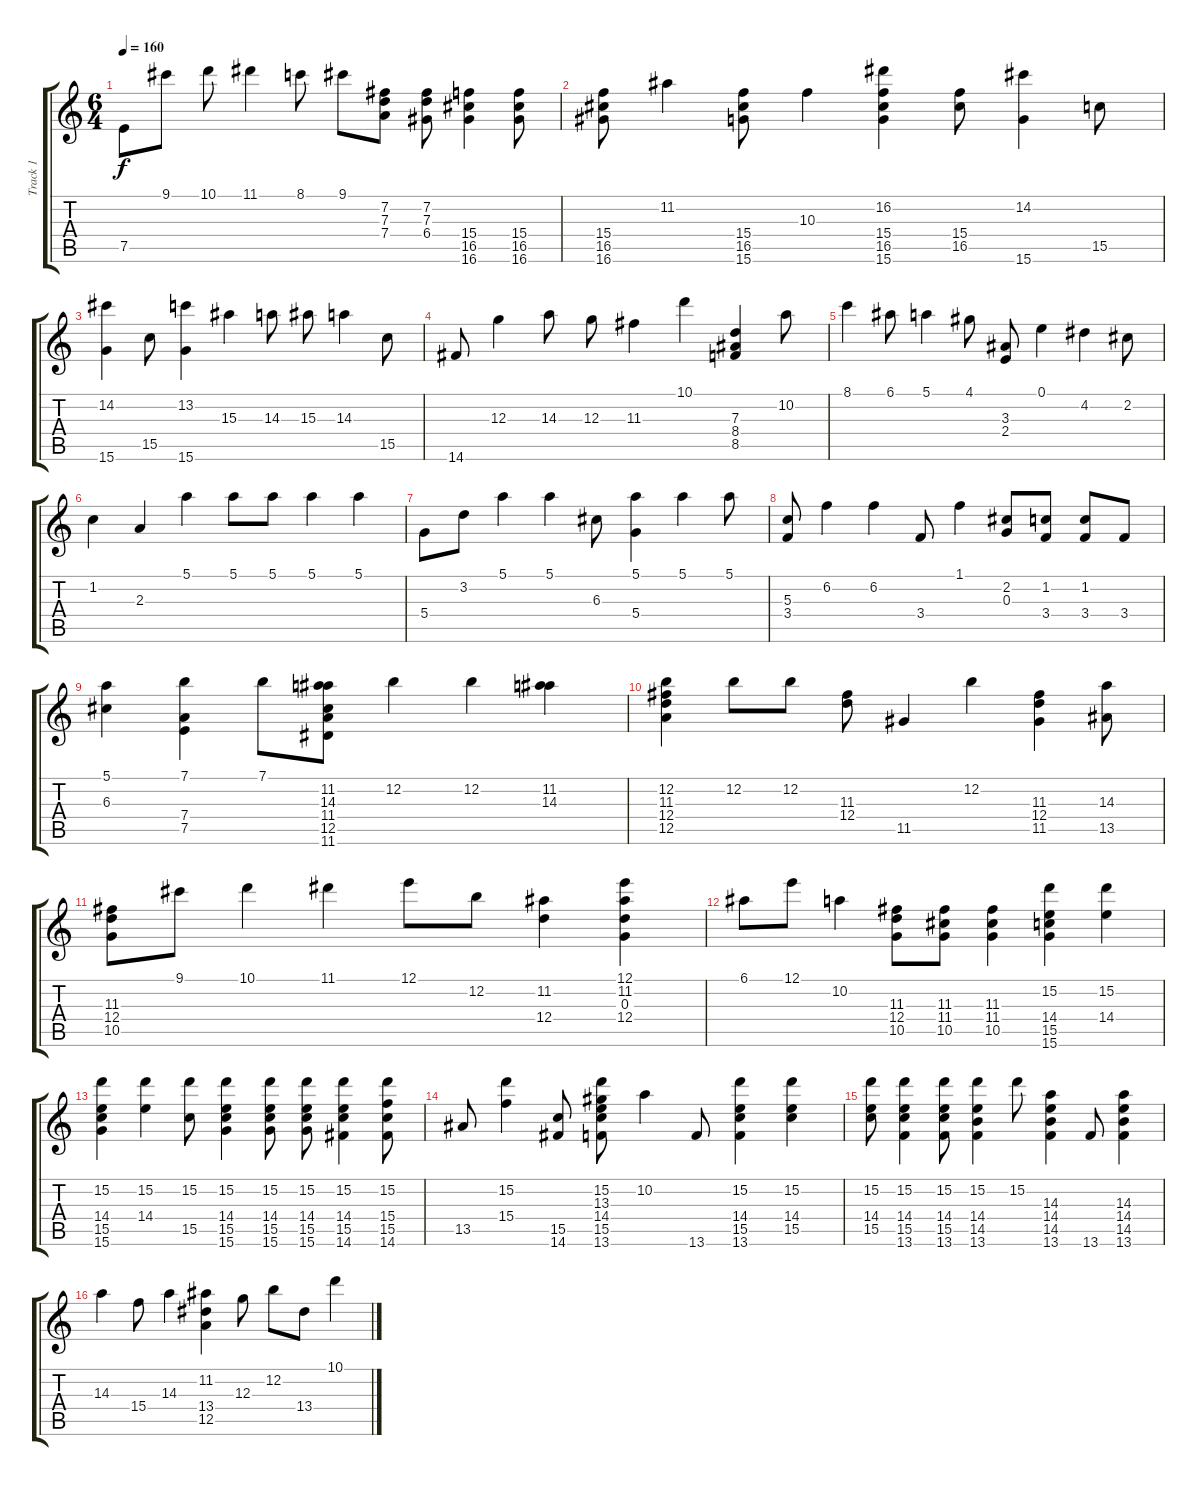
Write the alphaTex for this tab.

\track ("Track 1" "Track 1") {instrument acousticguitarnylon}
\staff {score tabs}
\tuning (E4 B3 G3 D3 A2 E2) {hide}
\ts (6 4)
\tempo 160
\clef g2
\ks c
7.5.8{dy f} 9.1.8 10.1.8 11.1.4 8.1.8 9.1.8 (7.2 7.3 7.4).8 (7.2 7.3 6.4).8 (15.4 16.5 16.6).4 (15.4 16.5 16.6).8 |
(15.4 16.5 16.6).8 11.2.4 (15.4 16.5 15.6).8 10.3.4 (16.2 15.4 16.5 15.6).4 (15.4 16.5).8 (14.2 15.6).4 15.5.8 |
(14.2 15.6).4 15.5.8 (13.2 15.6).4 15.3.4 14.3.8 15.3.8 14.3.4 15.5.8 |
14.6.8 12.3.4 14.3.8 12.3.8 11.3.4 10.1.4 (7.3 8.4 8.5).4 10.2.8 |
8.1.4 6.1.8 5.1.4 4.1.8 (3.3 2.4).8 0.1.4 4.2.4 2.2.8 |
1.2.4 2.3.4 5.1.4 5.1.8 5.1.8 5.1.4 5.1.4 |
5.4.8 3.2.8 5.1.4 5.1.4 6.3.8 (5.1 5.4).4 5.1.4 5.1.8 |
(5.3 3.4).8 6.2.4 6.2.4 3.4.8 1.1.4 (2.2 0.3).8 (1.2 3.4).8 (1.2 3.4).8 3.4.8 |
(5.1 6.3).4 (7.1 7.4 7.5).4 7.1.8 (11.2 14.3 11.4 12.5 11.6).8 12.2.4 12.2.4 (11.2 14.3).4 |
(12.2 11.3 12.4 12.5).4 12.2.8 12.2.8 (11.3 12.4).8 11.5.4 12.2.4 (11.3 12.4 11.5).4 (14.3 13.5).8 |
(11.3 12.4 10.5).8 9.1.8 10.1.4 11.1.4 12.1.8 12.2.8 (11.2 12.4).4 (12.1 11.2 0.3 12.4).4 |
6.1.8 12.1.8 10.2.4 (11.3 12.4 10.5).8 (11.3 11.4 10.5).8 (11.3 11.4 10.5).4 (15.2 14.4 15.5 15.6).4 (15.2 14.4).4 |
(15.2 14.4 15.5 15.6).4 (15.2 14.4).4 (15.2 15.5).8 (15.2 14.4 15.5 15.6).4 (15.2 14.4 15.5 15.6).8 (15.2 14.4 15.5 15.6).8 (15.2 14.4 15.5 14.6).4 (15.2 15.4 15.5 14.6).8 |
13.5.8 (15.2 15.4).4 (15.5 14.6).8 (15.2 13.3 14.4 15.5 13.6).8 10.2.4 13.6.8 (15.2 14.4 15.5 13.6).4 (15.2 14.4 15.5).4 |
(15.2 14.4 15.5).8 (15.2 14.4 15.5 13.6).4 (15.2 14.4 15.5 13.6).8 (15.2 14.4 14.5 13.6).4 15.2.8 (14.3 14.4 14.5 13.6).4 13.6.8 (14.3 14.4 14.5 13.6).4 |
14.3.4 15.4.8 14.3.4 (11.2 13.4 12.5).4 12.3.8 12.2.8 13.4.8 10.1.4
